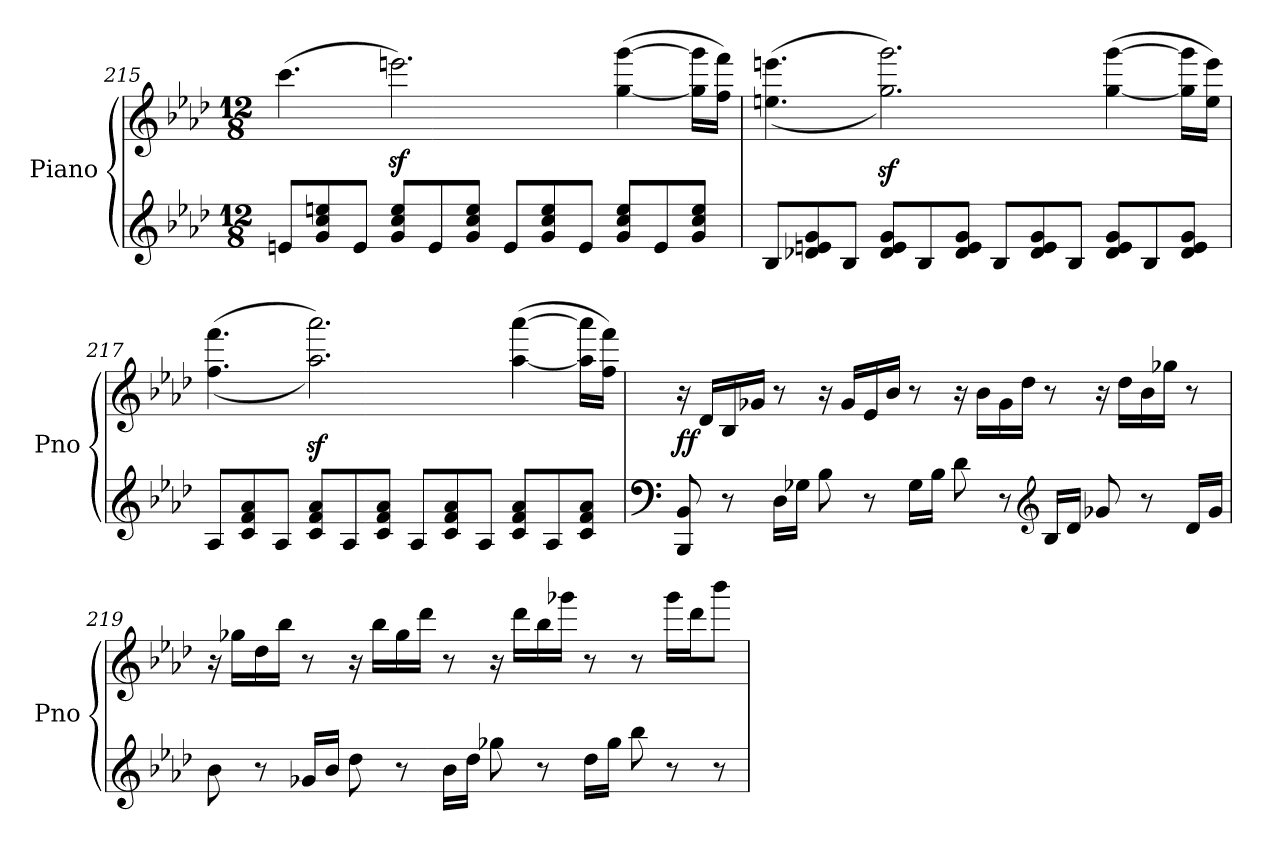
**kern	**kern	**dynam
*part1	*part1	*part1
*staff2	*staff1	*staff1/2
*I"Piano	*	*
*I'Pno	*	*
*clefG2	*clefG2	*
*k[b-e-a-d-]	*k[b-e-a-d-]	*
*M12/8	*M12/8	*
=215	=215	=215
8en/L	(4.ccc\	.
8g/ 8cc/ 8een/	.	.
8e/J	.	.
8g/ 8cc/ 8ee/L	2.eeenz<\)	.
8e/	.	.
8g/ 8cc/ 8ee/J	.	.
8e/L	.	.
8g/ 8cc/ 8ee/	.	.
8e/J	.	.
8g/ 8cc/ 8ee/L	([4gg\ [4ggg\	.
8e/	.	.
8g/ 8cc/ 8ee/J	16gg\] 16ggg\]LL	.
.	16ff\ 16fff\JJ)	.
!!LO:LB:g=z
=216	=216	=216
8B-/L	((4.een\ 4.eeen\	.
8d-X/ 8en/ 8g/	.	.
8B-/J	.	.
8d-/ 8e/ 8g/L	2.gg\z< 2.ggg\z<))	.
8B-/	.	.
8d-/ 8e/ 8g/J	.	.
8B-/L	.	.
8d-/ 8e/ 8g/	.	.
8B-/J	.	.
8d-/ 8e/ 8g/L	([4gg\ [4ggg\	.
8B-/	.	.
8d-/ 8e/ 8g/J	16gg\] 16ggg\]LL	.
.	16ee\ 16eee\JJ)	.
!!LO:LB:g=z
=217	=217	=217
8A-/L	((4.ff\ 4.fff\	.
8c/ 8f/ 8a-/	.	.
8A-/J	.	.
8c/ 8f/ 8a-/L	2.aa-\z< 2.aaa-\z<))	.
8A-/	.	.
8c/ 8f/ 8a-/J	.	.
8A-/L	.	.
8c/ 8f/ 8a-/	.	.
8A-/J	.	.
8c/ 8f/ 8a-/L	([4aa-\ [4aaa-\	.
8A-/	.	.
8c/ 8f/ 8a-/J	16aa-\] 16aaa-\]LL	.
.	16ff\ 16fff\JJ)	.
!!LO:LB:g=z
=218	=218	=218
*clefF4	*	*
!	!	!LO:DY:b
8BBB-/ 8BB-/	16r	ff
.	16d-/LL	.
8r	16B-/	.
.	16g-X/JJ	.
16D-\LL	8r	.
16G-X\JJ	.	.
8B-\	16r	.
.	16g-/LL	.
8r	16e-/	.
.	16b-/JJ	.
16G-\LL	8r	.
16B-\JJ	.	.
8d-\	16r	.
.	16b-\LL	.
8r	16g-\	.
.	16dd-\JJ	.
*clefG2	*	*
16B-/LL	8r	.
16d-/JJ	.	.
8g-X/	16r	.
.	16dd-\LL	.
8r	16b-\	.
.	16gg-X\JJ	.
16d-/LL	8r	.
16g-/JJ	.	.
!!LO:PB:g=z
=219	=219	=219
8b-\	16r	.
.	16gg-X\LL	.
8r	16dd-\	.
.	16bb-\JJ	.
16g-X/LL	8r	.
16b-/JJ	.	.
8dd-\	16r	.
.	16bb-\LL	.
8r	16gg-\	.
.	16ddd-\JJ	.
16b-\LL	8r	.
16dd-\JJ	.	.
8gg-X\	16r	.
.	16ddd-\LL	.
8r	16bb-\	.
.	16ggg-X\JJ	.
16dd-\LL	8r	.
16gg-\JJ	.	.
8bb-\	8r	.
8r	16ggg-\LL	.
.	16ddd-\J	.
8r	8bbb-\J	.
=	=	=
*-	*-	*-
